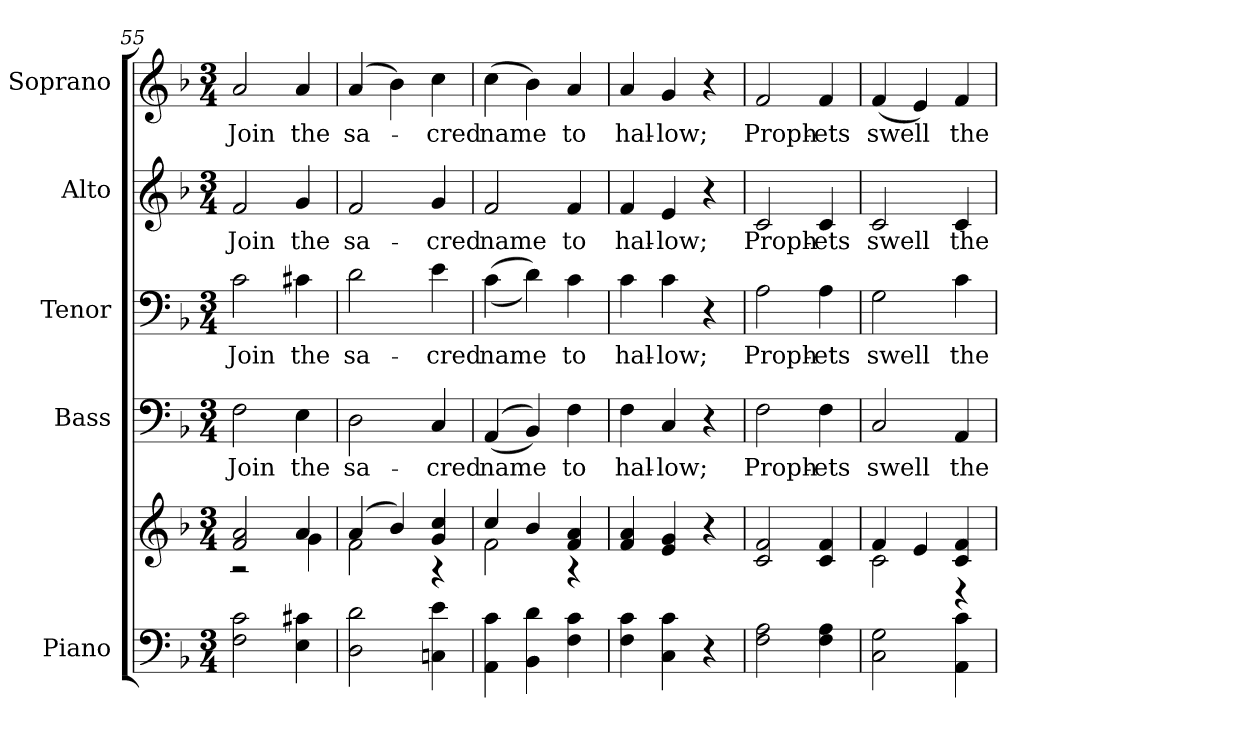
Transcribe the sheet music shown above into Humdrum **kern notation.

**kern	**kern	**kern	**text	**kern	**text	**kern	**text	**kern	**text
*part5	*part5	*part4	*part4	*part3	*part3	*part2	*part2	*part1	*part1
*staff6	*staff5	*staff4	*staff4	*staff3	*staff3	*staff2	*staff2	*staff1	*staff1
*I"Piano	*	*I"Bass	*	*I"Tenor	*	*I"Alto	*	*I"Soprano	*
*I'Pno.	*	*I'B.	*	*I'T.	*	*I'A.	*	*I'S.	*
!!LO:PB:g=z
*clefF4	*clefG2	*clefF4	*	*clefF4	*	*clefG2	*	*clefG2	*
*k[b-]	*k[b-]	*k[b-]	*	*k[b-]	*	*k[b-]	*	*k[b-]	*
*F:	*F:	*F:	*	*F:	*	*F:	*	*F:	*
*M3/4	*M3/4	*M3/4	*	*M3/4	*	*M3/4	*	*M3/4	*
=55	=55	=55	=55	=55	=55	=55	=55	=55	=55
*	*^	*	*	*	*	*	*	*	*
!	!	!	!	!LO:LY:b:color=#000000	!	!	!	!	!	!
!	!	!	!	!	!	!LO:LY:b:color=#000000	!	!	!	!
!	!	!	!	!	!	!	!	!LO:LY:b:color=#000000	!	!
!	!	!	!	!	!	!	!	!	!	!LO:LY:b:color=#000000
2Fi\ 2ci	2fi/ 2ai	2r	2Fi\	Join	2ci\	Join	2fi/	Join	2ai/	Join
!	!	!	!	!LO:LY:b:color=#000000	!	!	!	!	!	!
!	!	!	!	!	!	!LO:LY:b:color=#000000	!	!	!	!
!	!	!	!	!	!	!	!	!LO:LY:b:color=#000000	!	!
!	!	!	!	!	!	!	!	!	!	!LO:LY:b:color=#000000
4Ei\ 4c#Xi	4ai/	4gi\	4Ei\	the	4c#Xi\	the	4gi/	the	4ai/	the
=56	=56	=56	=56	=56	=56	=56	=56	=56	=56	=56
!	!	!	!	!LO:LY:b:color=#000000	!	!	!	!	!	!
!	!	!	!	!	!	!LO:LY:b:color=#000000	!	!	!	!
!	!	!	!	!	!	!	!	!LO:LY:b:color=#000000	!	!
!	!	!	!	!	!	!	!	!	!	!LO:LY:b:color=#000000
2Di\ 2di	(4ai/	2fi\	2Di\	sa-	2di\	sa-	2fi/	sa-	(4ai/	sa-
.	4b-i/)	.	.	.	.	.	.	.	4b-i\)	.
!	!	!	!	!LO:LY:b:color=#000000	!	!	!	!	!	!
!	!	!	!	!	!	!LO:LY:b:color=#000000	!	!	!	!
!	!	!	!	!	!	!	!	!LO:LY:b:color=#000000	!	!
!	!	!	!	!	!	!	!	!	!	!LO:LY:b:color=#000000
4Cni\ 4ei	4gi/ 4cci	4r	4Ci/	-cred	4ei\	-cred	4gi/	-cred	4cci\	-cred
=57	=57	=57	=57	=57	=57	=57	=57	=57	=57	=57
!	!	!	!	!LO:LY:b:color=#000000	!	!	!	!	!	!
!	!	!	!	!	!	!LO:LY:b:color=#000000	!	!	!	!
!	!	!	!	!	!	!	!	!LO:LY:b:color=#000000	!	!
!	!	!	!	!	!	!	!	!	!	!LO:LY:b:color=#000000
4AAi\ 4ci	4cci/	2fi\	((4AAi/	name	((4ci\	name	2fi/	name	(4cci\	name
4BB-i\ 4di	4b-i/	.	4BB-i/))	.	4di\))	.	.	.	4b-i\)	.
!	!	!	!	!LO:LY:b:color=#000000	!	!	!	!	!	!
!	!	!	!	!	!	!LO:LY:b:color=#000000	!	!	!	!
!	!	!	!	!	!	!	!	!LO:LY:b:color=#000000	!	!
!	!	!	!	!	!	!	!	!	!	!LO:LY:b:color=#000000
4Fi\ 4ci	4fi/ 4ai	4r	4Fi\	to	4ci\	to	4fi/	to	4ai/	to
*	*v	*v	*	*	*	*	*	*	*	*
!!LO:PB:g=z
=58	=58	=58	=58	=58	=58	=58	=58	=58	=58
*	*^	*	*	*	*	*	*	*	*
!	!	!	!	!LO:LY:b:color=#000000	!	!	!	!	!	!
*	*v	*v	*	*	*	*	*	*	*	*
*	*^	*	*	*	*	*	*	*	*
!	!	!	!	!	!	!LO:LY:b:color=#000000	!	!	!	!
*	*v	*v	*	*	*	*	*	*	*	*
*	*^	*	*	*	*	*	*	*	*
!	!	!	!	!	!	!	!	!LO:LY:b:color=#000000	!	!
*	*v	*v	*	*	*	*	*	*	*	*
*	*^	*	*	*	*	*	*	*	*
!	!	!	!	!	!	!	!	!	!	!LO:LY:b:color=#000000
*	*v	*v	*	*	*	*	*	*	*	*
4Fi\ 4ci	4fi/ 4ai	4Fi\	hal-	4ci\	hal-	4fi/	hal-	4ai/	hal-
!	!	!	!LO:LY:b:color=#000000	!	!	!	!	!	!
!	!	!	!	!	!LO:LY:b:color=#000000	!	!	!	!
!	!	!	!	!	!	!	!LO:LY:b:color=#000000	!	!
!	!	!	!	!	!	!	!	!	!LO:LY:b:color=#000000
4Ci\ 4ci	4ei/ 4gi	4Ci/	-low;	4ci\	-low;	4ei/	-low;	4gi/	-low;
4r	4r	4r	.	4r	.	4r	.	4r	.
=59	=59	=59	=59	=59	=59	=59	=59	=59	=59
!	!	!	!LO:LY:b:color=#000000	!	!	!	!	!	!
!	!	!	!	!	!LO:LY:b:color=#000000	!	!	!	!
!	!	!	!	!	!	!	!LO:LY:b:color=#000000	!	!
!	!	!	!	!	!	!	!	!	!LO:LY:b:color=#000000
2Fi\ 2Ai	2ci/ 2fi	2Fi\	Proph-	2Ai\	Proph-	2ci/	Proph-	2fi/	Proph-
!	!	!	!LO:LY:b:color=#000000	!	!	!	!	!	!
!	!	!	!	!	!LO:LY:b:color=#000000	!	!	!	!
!	!	!	!	!	!	!	!LO:LY:b:color=#000000	!	!
!	!	!	!	!	!	!	!	!	!LO:LY:b:color=#000000
4Fi\ 4Ai	4ci/ 4fi	4Fi\	-ets	4Ai\	-ets	4ci/	-ets	4fi/	-ets
=60	=60	=60	=60	=60	=60	=60	=60	=60	=60
*	*^	*	*	*	*	*	*	*	*
!	!	!	!	!LO:LY:b:color=#000000	!	!	!	!	!	!
!	!	!	!	!	!	!LO:LY:b:color=#000000	!	!	!	!
!	!	!	!	!	!	!	!	!LO:LY:b:color=#000000	!	!
!	!	!	!	!	!	!	!	!	!	!LO:LY:b:color=#000000
2Ci\ 2Gi	4fi/	2ci\	2Ci/	swell	2Gi\	swell	2ci/	swell	(4fi/	swell
.	4ei/	.	.	.	.	.	.	.	4ei/)	.
!	!	!	!	!LO:LY:b:color=#000000	!	!	!	!	!	!
!	!	!	!	!	!	!LO:LY:b:color=#000000	!	!	!	!
!	!	!	!	!	!	!	!	!LO:LY:b:color=#000000	!	!
!	!	!	!	!	!	!	!	!	!	!LO:LY:b:color=#000000
4AAi\ 4ci	4ci/ 4fi	4r	4AAi/	the	4ci\	the	4ci/	the	4fi/	the
*	*v	*v	*	*	*	*	*	*	*	*
=	=	=	=	=	=	=	=	=	=
*-	*-	*-	*-	*-	*-	*-	*-	*-	*-
